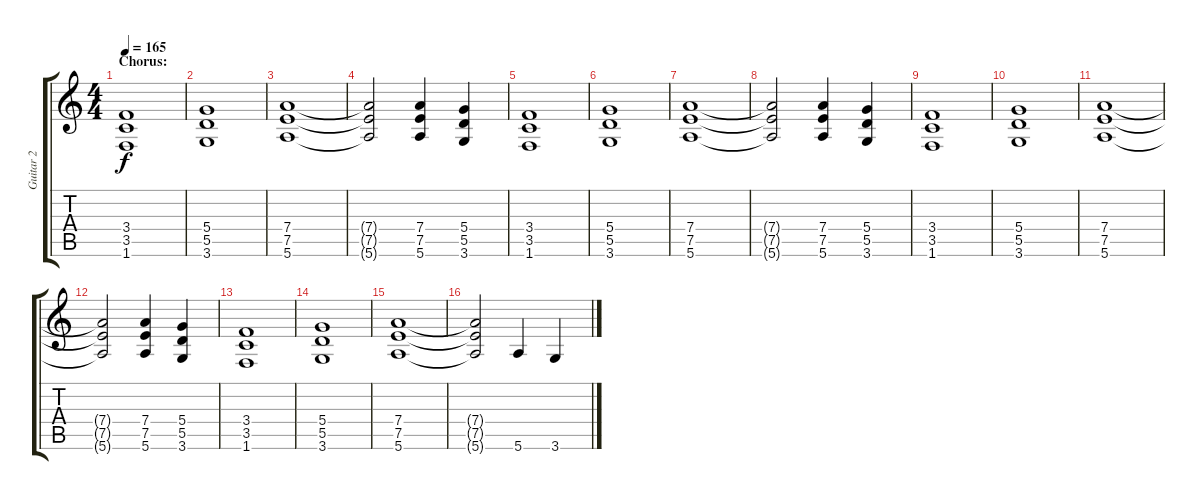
\track ("Guitar 2" "Guitar 2") {instrument overdrivenguitar}
\staff {score tabs}
\tuning (E4 B3 G3 D3 A2 E2) {hide}
\ts (4 4)
\section ("" "Chorus:")
\tempo 165
\clef g2
\ks c
(3.4 3.5 1.6).1{dy f} |
(5.4 5.5 3.6).1 |
(7.4 7.5 5.6).1 |
(7.4{t} 7.5{t} 5.6{t}).2 (7.4 7.5 5.6).4 (5.4 5.5 3.6).4 |
(3.4 3.5 1.6).1 |
(5.4 5.5 3.6).1 |
(7.4 7.5 5.6).1 |
(7.4{t} 7.5{t} 5.6{t}).2 (7.4 7.5 5.6).4 (5.4 5.5 3.6).4 |
(3.4 3.5 1.6).1 |
(5.4 5.5 3.6).1 |
(7.4 7.5 5.6).1 |
(7.4{t} 7.5{t} 5.6{t}).2 (7.4 7.5 5.6).4 (5.4 5.5 3.6).4 |
(3.4 3.5 1.6).1 |
(5.4 5.5 3.6).1 |
(7.4 7.5 5.6).1 |
(7.4{t} 7.5{t} 5.6{t}).2 5.6.4 3.6.4
